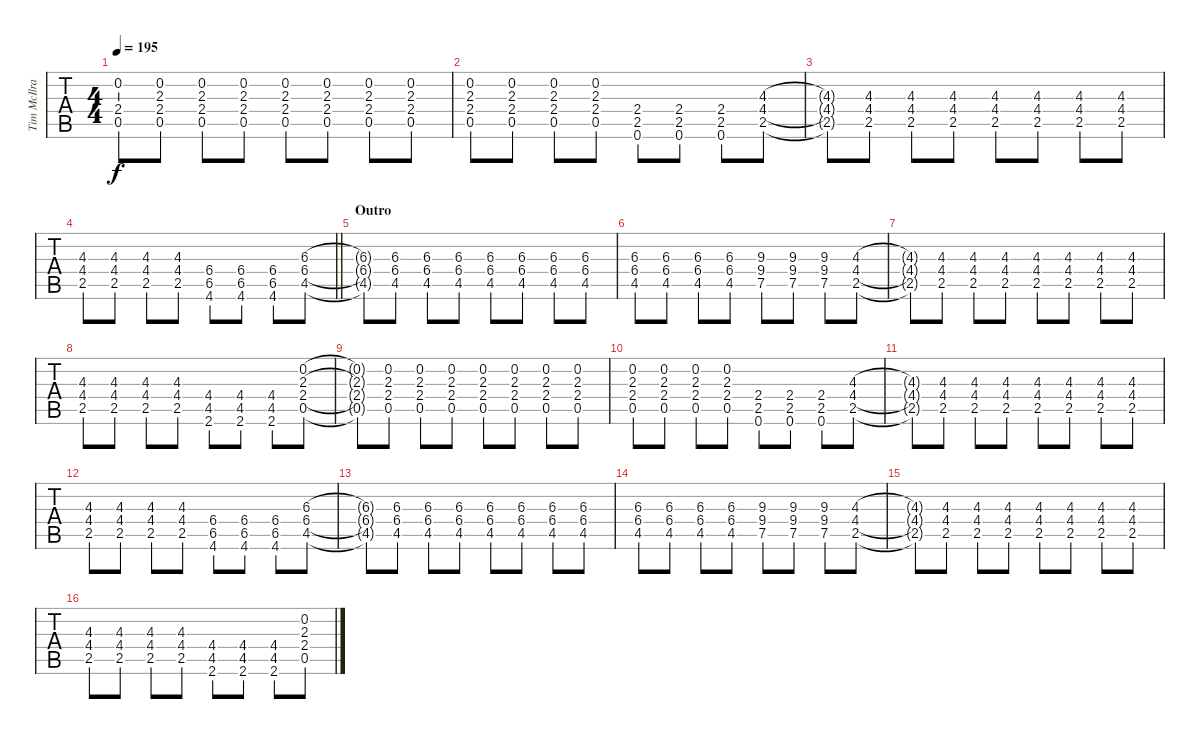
\track ("Tim McIlrath - Guitar One" "Tim McIlra") {instrument distortionguitar}
\staff {tabs}
\tuning (Eb4 Bb3 Gb3 Db3 Ab2 Eb2) {hide}
\ts (4 4)
\tempo 195
\clef g2
\ks c
(0.2{t} 2.4{t} 0.5{t}).8{dy f} (0.2 2.3 2.4 0.5).8 (0.2 2.3 2.4 0.5).8 (0.2 2.3 2.4 0.5).8 (0.2 2.3 2.4 0.5).8 (0.2 2.3 2.4 0.5).8 (0.2 2.3 2.4 0.5).8 (0.2 2.3 2.4 0.5).8 |
(0.2 2.3 2.4 0.5).8 (0.2 2.3 2.4 0.5).8 (0.2 2.3 2.4 0.5).8 (0.2 2.3 2.4 0.5).8 (2.4 2.5 0.6).8 (2.4 2.5 0.6).8 (2.4 2.5 0.6).8 (4.3 4.4 2.5).8 |
(4.3{t} 4.4{t} 2.5{t}).8 (4.3 4.4 2.5).8 (4.3 4.4 2.5).8 (4.3 4.4 2.5).8 (4.3 4.4 2.5).8 (4.3 4.4 2.5).8 (4.3 4.4 2.5).8 (4.3 4.4 2.5).8 |
\barLineRight lightlight
(4.3 4.4 2.5).8 (4.3 4.4 2.5).8 (4.3 4.4 2.5).8 (4.3 4.4 2.5).8 (6.4 6.5 4.6).8 (6.4 6.5 4.6).8 (6.4 6.5 4.6).8 (6.3 6.4 4.5).8 |
\section ("" "Outro")
(6.3{t} 6.4{t} 4.5{t}).8 (6.3 6.4 4.5).8 (6.3 6.4 4.5).8 (6.3 6.4 4.5).8 (6.3 6.4 4.5).8 (6.3 6.4 4.5).8 (6.3 6.4 4.5).8 (6.3 6.4 4.5).8 |
(6.3 6.4 4.5).8 (6.3 6.4 4.5).8 (6.3 6.4 4.5).8 (6.3 6.4 4.5).8 (9.3 9.4 7.5).8 (9.3 9.4 7.5).8 (9.3 9.4 7.5).8 (4.3 4.4 2.5).8 |
(4.3{t} 4.4{t} 2.5{t}).8 (4.3 4.4 2.5).8 (4.3 4.4 2.5).8 (4.3 4.4 2.5).8 (4.3 4.4 2.5).8 (4.3 4.4 2.5).8 (4.3 4.4 2.5).8 (4.3 4.4 2.5).8 |
(4.3 4.4 2.5).8 (4.3 4.4 2.5).8 (4.3 4.4 2.5).8 (4.3 4.4 2.5).8 (4.4 4.5 2.6).8 (4.4 4.5 2.6).8 (4.4 4.5 2.6).8 (0.2 2.3 2.4 0.5).8 |
(0.2{t} 2.3{t} 2.4{t} 0.5{t}).8 (0.2 2.3 2.4 0.5).8 (0.2 2.3 2.4 0.5).8 (0.2 2.3 2.4 0.5).8 (0.2 2.3 2.4 0.5).8 (0.2 2.3 2.4 0.5).8 (0.2 2.3 2.4 0.5).8 (0.2 2.3 2.4 0.5).8 |
(0.2 2.3 2.4 0.5).8 (0.2 2.3 2.4 0.5).8 (0.2 2.3 2.4 0.5).8 (0.2 2.3 2.4 0.5).8 (2.4 2.5 0.6).8 (2.4 2.5 0.6).8 (2.4 2.5 0.6).8 (4.3 4.4 2.5).8 |
(4.3{t} 4.4{t} 2.5{t}).8 (4.3 4.4 2.5).8 (4.3 4.4 2.5).8 (4.3 4.4 2.5).8 (4.3 4.4 2.5).8 (4.3 4.4 2.5).8 (4.3 4.4 2.5).8 (4.3 4.4 2.5).8 |
(4.3 4.4 2.5).8 (4.3 4.4 2.5).8 (4.3 4.4 2.5).8 (4.3 4.4 2.5).8 (6.4 6.5 4.6).8 (6.4 6.5 4.6).8 (6.4 6.5 4.6).8 (6.3 6.4 4.5).8 |
(6.3{t} 6.4{t} 4.5{t}).8 (6.3 6.4 4.5).8 (6.3 6.4 4.5).8 (6.3 6.4 4.5).8 (6.3 6.4 4.5).8 (6.3 6.4 4.5).8 (6.3 6.4 4.5).8 (6.3 6.4 4.5).8 |
(6.3 6.4 4.5).8 (6.3 6.4 4.5).8 (6.3 6.4 4.5).8 (6.3 6.4 4.5).8 (9.3 9.4 7.5).8 (9.3 9.4 7.5).8 (9.3 9.4 7.5).8 (4.3 4.4 2.5).8 |
(4.3{t} 4.4{t} 2.5{t}).8 (4.3 4.4 2.5).8 (4.3 4.4 2.5).8 (4.3 4.4 2.5).8 (4.3 4.4 2.5).8 (4.3 4.4 2.5).8 (4.3 4.4 2.5).8 (4.3 4.4 2.5).8 |
(4.3 4.4 2.5).8 (4.3 4.4 2.5).8 (4.3 4.4 2.5).8 (4.3 4.4 2.5).8 (4.4 4.5 2.6).8 (4.4 4.5 2.6).8 (4.4 4.5 2.6).8 (0.2 2.3 2.4 0.5).8
